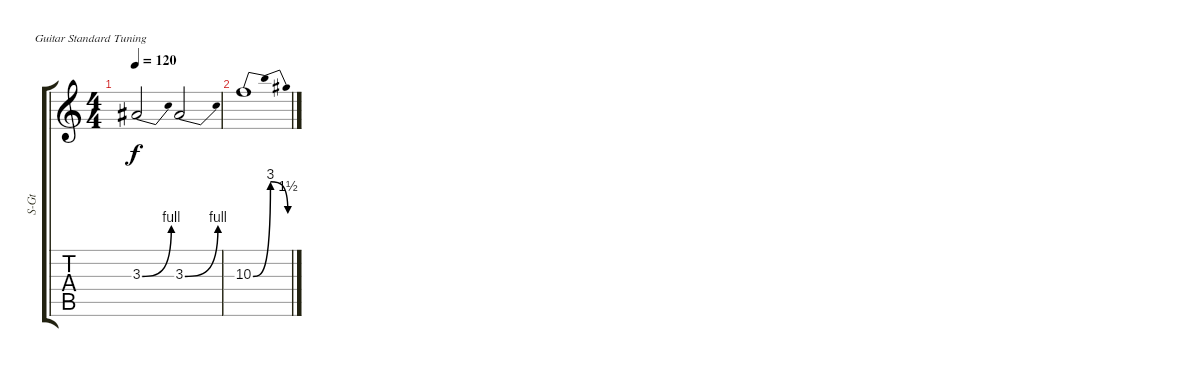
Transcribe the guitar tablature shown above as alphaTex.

\bracketExtendMode groupsimilarinstruments
\otherSystemsTrackNameOrientation horizontal
\track ("Track 1" "S-Gt") {instrument acousticguitarsteel}
\staff {score tabs}
\tuning (E4 B3 G3 D3 A2 E2)
\ts (4 4)
\beaming (8 2 2 2 2)
\tempo 120
\clef g2
\ks c
3.3{be (bend 0 0 60 4) acc #}.2{dy f instrument acousticguitarsteel beam Up} 3.3{be (bend 0 0 60 4) acc #}.2{beam Up} |
10.3{be (bendrelease 0 0 30 12 30 12 60 6)}.1{beam Down}
